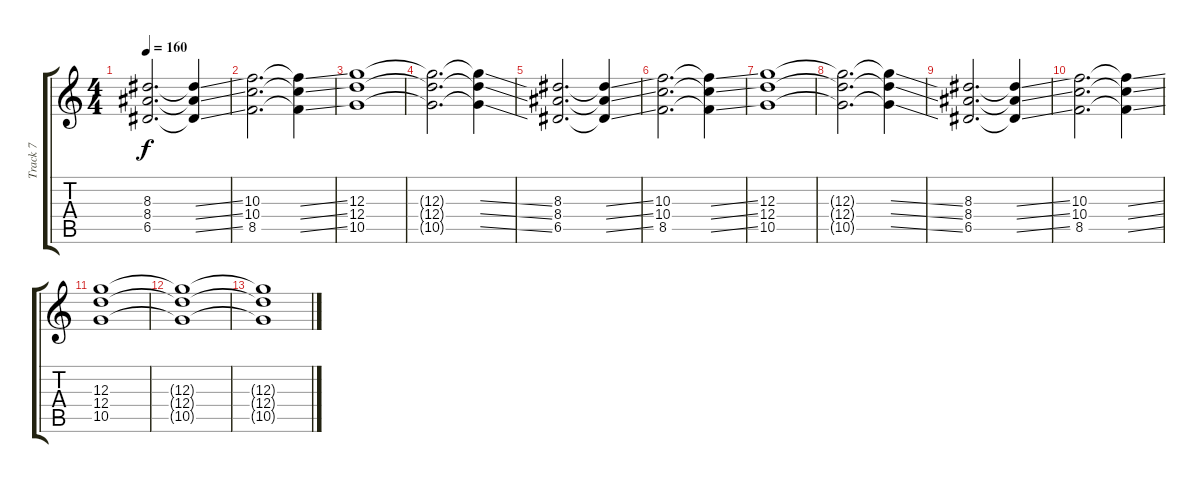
\track ("Track 7" "Track 7") {instrument distortionguitar}
\staff {score tabs}
\tuning (E4 B3 G3 D3 A2 D2) {hide}
\ts (4 4)
\tempo 160
\clef g2
\ks c
(8.3 8.4 6.5).2{d dy f} (8.3{ss t} 8.4{ss t} 6.5{ss t}).4 |
(10.3 10.4 8.5).2{d} (10.3{ss t} 10.4{ss t} 8.5{ss t}).4 |
(12.3 12.4 10.5).1 |
(12.3{t} 12.4{t} 10.5{t}).2{d} (12.3{ss t} 12.4{ss t} 10.5{ss t}).4 |
(8.3 8.4 6.5).2{d} (8.3{ss t} 8.4{ss t} 6.5{ss t}).4 |
(10.3 10.4 8.5).2{d} (10.3{ss t} 10.4{ss t} 8.5{ss t}).4 |
(12.3 12.4 10.5).1 |
(12.3{t} 12.4{t} 10.5{t}).2{d} (12.3{ss t} 12.4{ss t} 10.5{ss t}).4 |
(8.3 8.4 6.5).2{d} (8.3{ss t} 8.4{ss t} 6.5{ss t}).4 |
(10.3 10.4 8.5).2{d} (10.3{ss t} 10.4{ss t} 8.5{ss t}).4 |
(12.3 12.4 10.5).1 |
(12.3{t} 12.4{t} 10.5{t}).1 |
(12.3{t} 12.4{t} 10.5{t}).1
